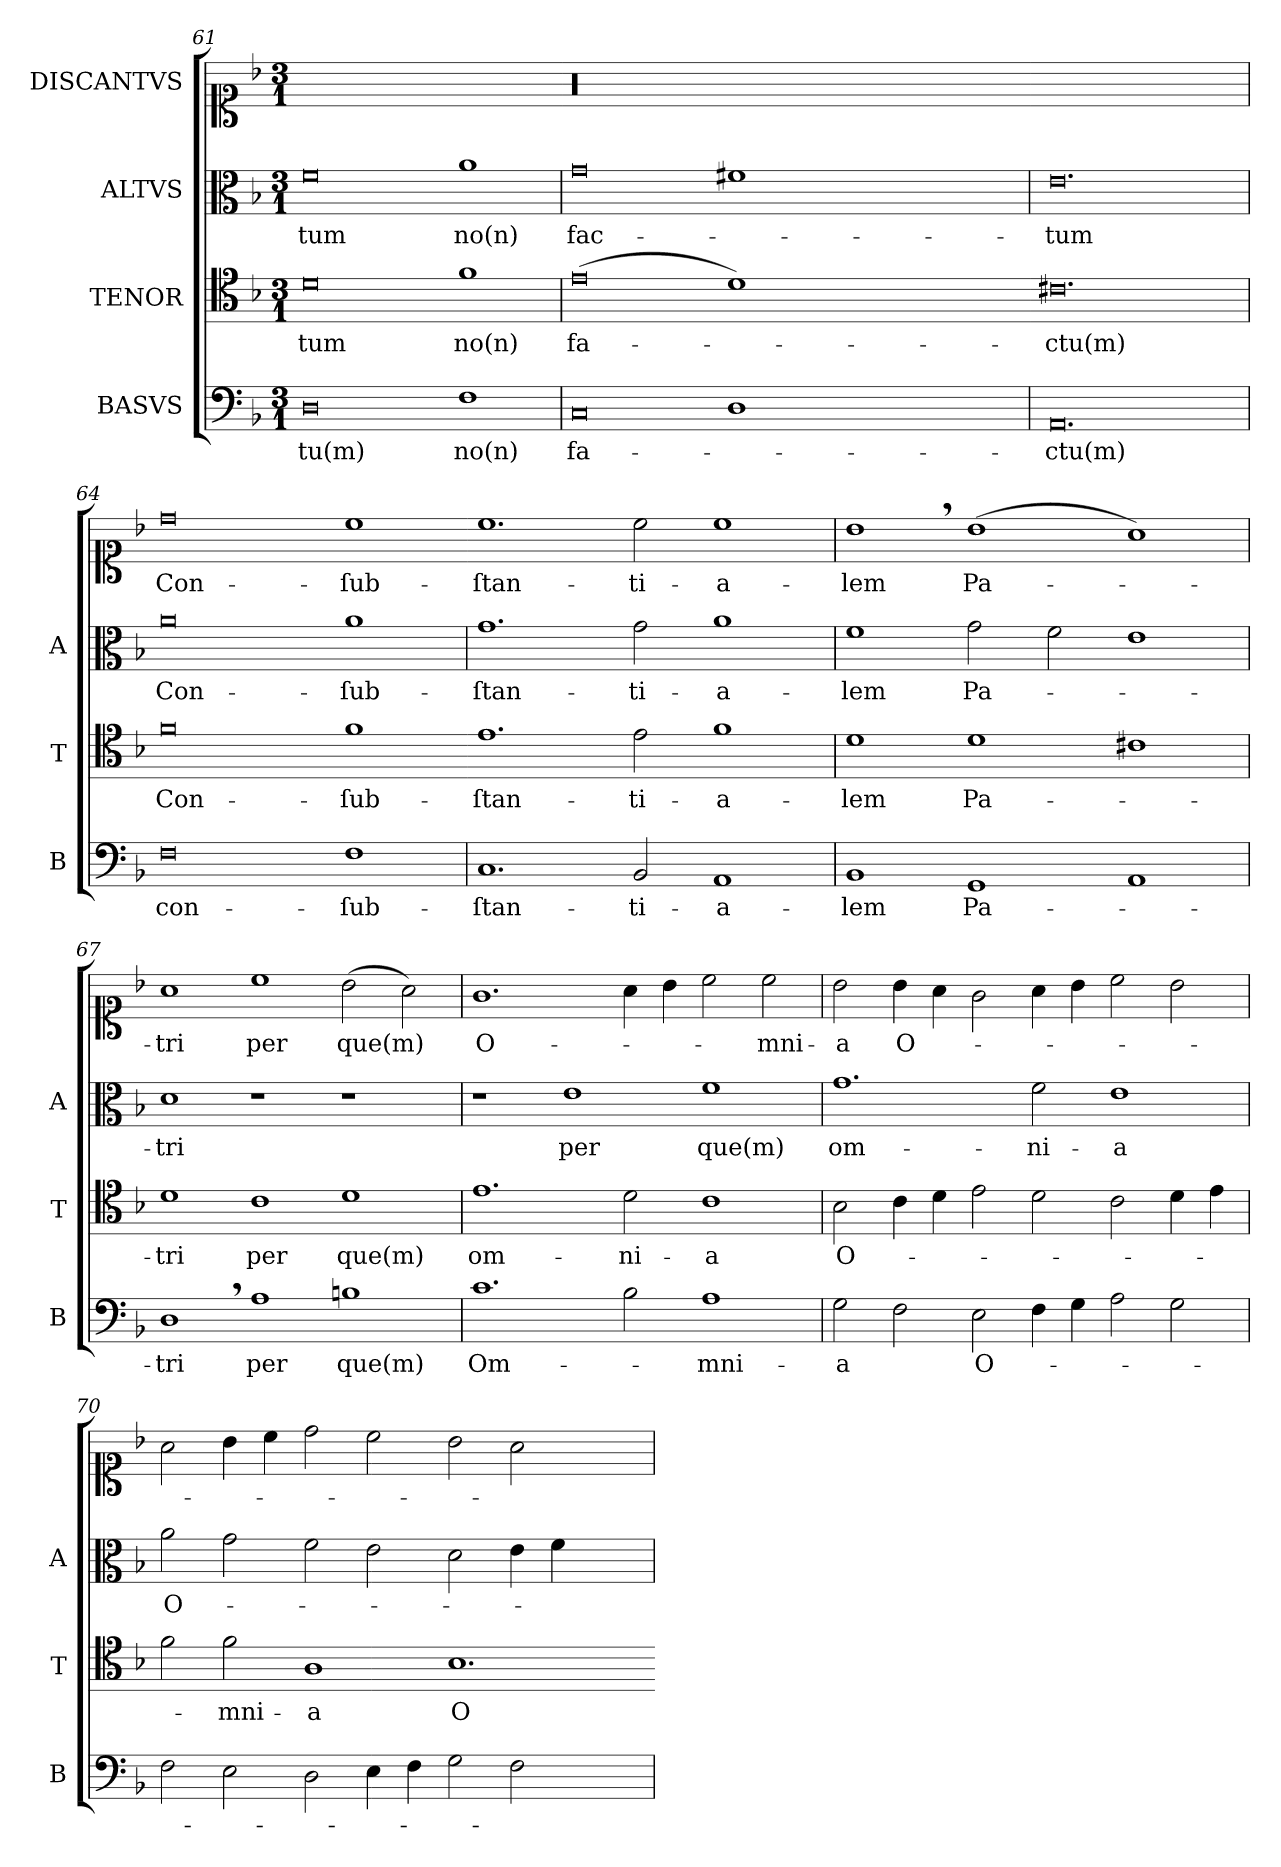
**kern	**text	**kern	**text	**kern	**text	**kern	**text
*part4	*part4	*part3	*part3	*part2	*part2	*part1	*part1
*staff4	*staff4	*staff3	*staff3	*staff2	*staff2	*staff1	*staff1
*I"BASVS	*	*I"TENOR	*	*I"ALTVS	*	*I"DISCANTVS	*
*I'B	*	*I'T	*	*I'A	*	*	*
*clefF4	*	*clefC4	*	*clefC3	*	*clefC1	*
*k[b-]	*	*k[b-]	*	*k[b-]	*	*k[b-]	*
*G:dor	*	*G:dor	*	*G:dor	*	*G:dor	*
*M3/1	*	*M3/1	*	*M3/1	*	*M3/1	*
=61	=61	=61	=61	=61	=61	=61	=61
0D	-tu(m)	0d	-tum	0f	-tum	0.ryy	.
1F	no(n)	1f	no(n)	1a	no(n)	.	.
=62	=62-	=62	=62-	=62	=62-	=62-	=62-
0C	fa-	(<0e	fa-	0g	fac-	00.r	.
1D	.	1d)	.	1f#X	.	.	.
0.ryy	.	0.ryy	.	0.ryy	.	.	.
=63	=63-	=63-	=63-	=63	=63-	=63-	=63-
0.AA	-ctu(m)	0.c#X	-ctu(m)	0.e	-tum	0.ryy	.
=64	=64	=64	=64	=64	=64	=64	=64
0F	con-	0f	Con-	0a	Con-	0dd	Con-
1F	-ſub-	1f	-ſub-	1a	-ſub-	1cc	-ſub-
=65	=65-	=65-	=65-	=65	=65-	=65-	=65-
1.C	-ſtan-	1.e	-ſtan-	1.g	-ſtan-	1.cc	-ſtan-
2BB-/	-ti-	2e\	-ti-	2g\	-ti-	2cc\	-ti-
1AA	-a-	1f	-a-	1a	-a-	1cc	-a-
=66	=66	=66	=66	=66	=66	=66	=66
1BB-	-lem	1d	-lem	1f	-lem	1b-,<	-lem
1GG	Pa-	1d	Pa-	2g\	Pa-	(<1b-	Pa-
.	.	.	.	2f\	.	.	.
1AA	.	1c#X	.	1e	.	1a)	.
=67	=67	=67	=67	=67	=67	=67	=67
1D,<	-tri	1d	-tri	1d	-tri	1a	-tri
1A	per	1c	per	1r	.	1cc	per
1Bn	que(m)	1d	que(m)	1r	.	(<2b-\	que(m)
.	.	.	.	.	.	2a\)	.
=68	=68	=68	=68	=68	=68	=68	=68
1.c	Om-	1.e	om-	1r	.	1.g	O-
.	.	.	.	1e	per	.	.
2B-\	.	2d\	-ni-	.	.	4a\	.
.	.	.	.	.	.	4b-\	.
1A	-mni-	1c	-a	1f	que(m)	2cc\	.
.	.	.	.	.	.	2cc\	-mni-
=69	=69	=69	=69	=69	=69	=69	=69
2G\	-a	2B-\	O-	1.g	om-	2b-\	-a
2F\	.	4c\	.	.	.	4b-\	O-
.	.	4d\	.	.	.	4a\	.
2E\	O-	2e\	.	.	.	2g\	.
4F\	.	2d\	.	2f\	-ni-	4a\	.
4G\	.	.	.	.	.	4b-\	.
2A\	.	2c\	.	1e	-a	2cc\	.
2G\	.	4d\	.	.	.	2b-\	.
.	.	4e\	.	.	.	.	.
=70	=70	=70	=70	=70	=70	=70	=70
2F\	.	2f\	.	2a\	O-	2a\	.
2E\	.	2f\	-mni-	2g\	.	4b-\	.
.	.	.	.	.	.	4cc\	.
2D\	.	1A	-a	2f\	.	2dd\	.
4E\	.	.	.	2e\	.	2cc\	.
4F\	.	.	.	.	.	.	.
2G\	.	1.B-	O-	2d\	.	2b-\	.
2F\	.	.	.	4e\	.	2a\	.
.	.	.	.	4f\	.	.	.
2ryy	.	.	.	2ryy	.	2ryy	.
=	=	=-	=	=	=	=	=
*-	*-	*-	*-	*-	*-	*-	*-
